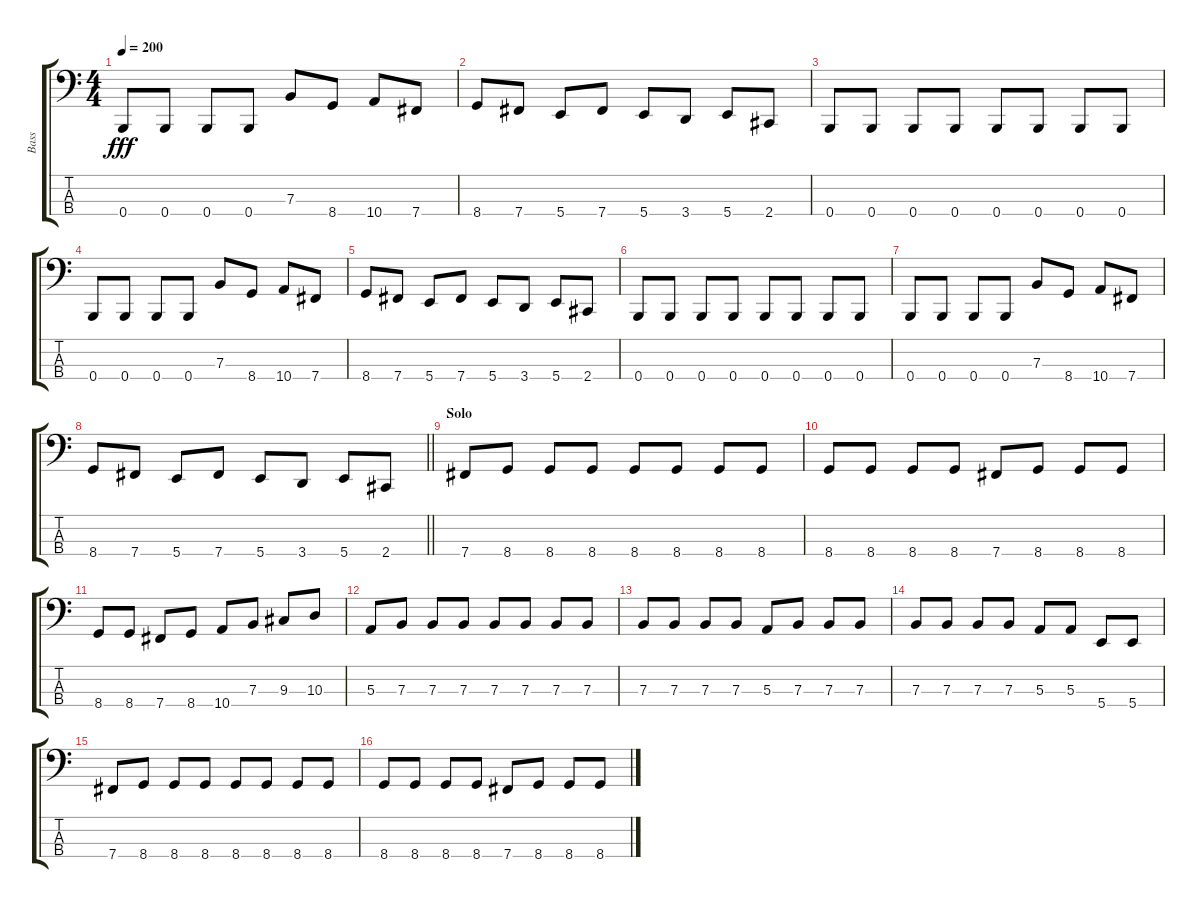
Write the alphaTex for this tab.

\track ("Bass" "Bass") {instrument electricbassfinger}
\staff {score tabs}
\tuning (D2 A1 E1 B0) {hide}
\ts (4 4)
\tempo 200
\clef f4
\ks c
0.4.8{dy fff} 0.4.8 0.4.8 0.4.8 7.3.8 8.4.8 10.4.8 7.4.8 |
8.4.8 7.4.8 5.4.8 7.4.8 5.4.8 3.4.8 5.4.8 2.4.8 |
0.4.8 0.4.8 0.4.8 0.4.8 0.4.8 0.4.8 0.4.8 0.4.8 |
0.4.8 0.4.8 0.4.8 0.4.8 7.3.8 8.4.8 10.4.8 7.4.8 |
8.4.8 7.4.8 5.4.8 7.4.8 5.4.8 3.4.8 5.4.8 2.4.8 |
0.4.8 0.4.8 0.4.8 0.4.8 0.4.8 0.4.8 0.4.8 0.4.8 |
0.4.8 0.4.8 0.4.8 0.4.8 7.3.8 8.4.8 10.4.8 7.4.8 |
\barLineRight lightlight
8.4.8 7.4.8 5.4.8 7.4.8 5.4.8 3.4.8 5.4.8 2.4.8 |
\section ("" "Solo")
7.4.8 8.4.8 8.4.8 8.4.8 8.4.8 8.4.8 8.4.8 8.4.8 |
8.4.8 8.4.8 8.4.8 8.4.8 7.4.8 8.4.8 8.4.8 8.4.8 |
8.4.8 8.4.8 7.4.8 8.4.8 10.4.8 7.3.8 9.3.8 10.3.8 |
5.3.8 7.3.8 7.3.8 7.3.8 7.3.8 7.3.8 7.3.8 7.3.8 |
7.3.8 7.3.8 7.3.8 7.3.8 5.3.8 7.3.8 7.3.8 7.3.8 |
7.3.8 7.3.8 7.3.8 7.3.8 5.3.8 5.3.8 5.4.8 5.4.8 |
7.4.8 8.4.8 8.4.8 8.4.8 8.4.8 8.4.8 8.4.8 8.4.8 |
8.4.8 8.4.8 8.4.8 8.4.8 7.4.8 8.4.8 8.4.8 8.4.8
